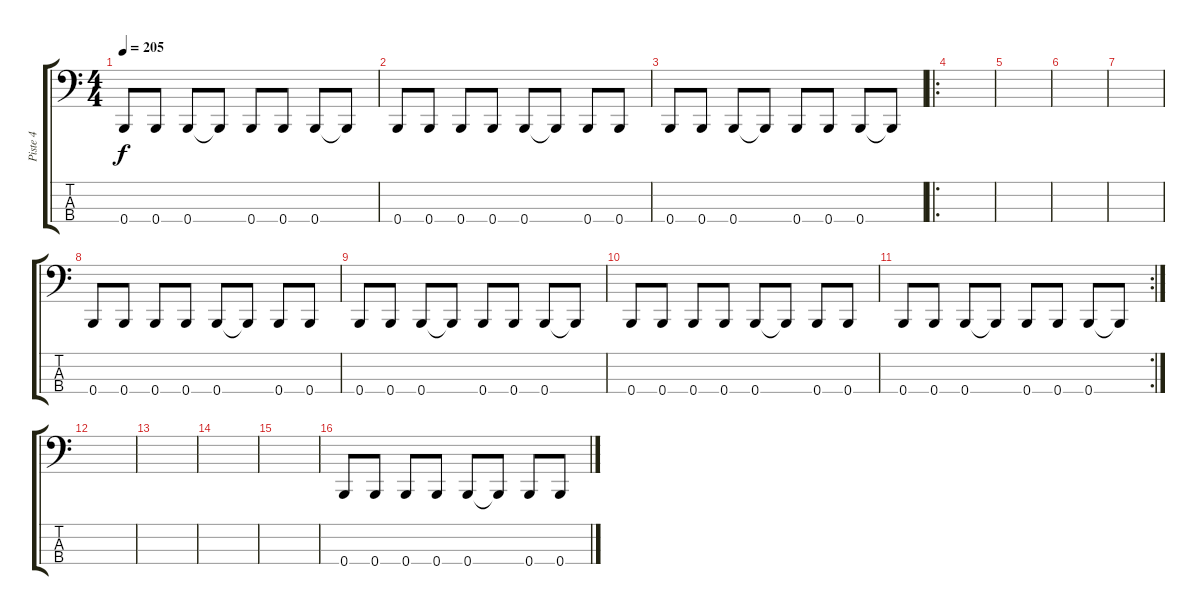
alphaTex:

\track ("Piste 4" "Piste 4") {instrument electricbassfinger}
\staff {score tabs}
\tuning (E2 B1 Gb1 B0) {hide}
\ts (4 4)
\tempo 205
\clef f4
\ks c
0.4.8{dy f} 0.4.8 0.4.8 0.4{t}.8 0.4.8 0.4.8 0.4.8 0.4{t}.8 |
0.4.8 0.4.8 0.4.8 0.4.8 0.4.8 0.4{t}.8 0.4.8 0.4.8 |
0.4.8 0.4.8 0.4.8 0.4{t}.8 0.4.8 0.4.8 0.4.8 0.4{t}.8 |
\ro
|
|
|
|
0.4.8 0.4.8 0.4.8 0.4.8 0.4.8 0.4{t}.8 0.4.8 0.4.8 |
0.4.8 0.4.8 0.4.8 0.4{t}.8 0.4.8 0.4.8 0.4.8 0.4{t}.8 |
0.4.8 0.4.8 0.4.8 0.4.8 0.4.8 0.4{t}.8 0.4.8 0.4.8 |
\rc 2
0.4.8 0.4.8 0.4.8 0.4{t}.8 0.4.8 0.4.8 0.4.8 0.4{t}.8 |
|
|
|
|
0.4.8 0.4.8 0.4.8 0.4.8 0.4.8 0.4{t}.8 0.4.8 0.4.8
